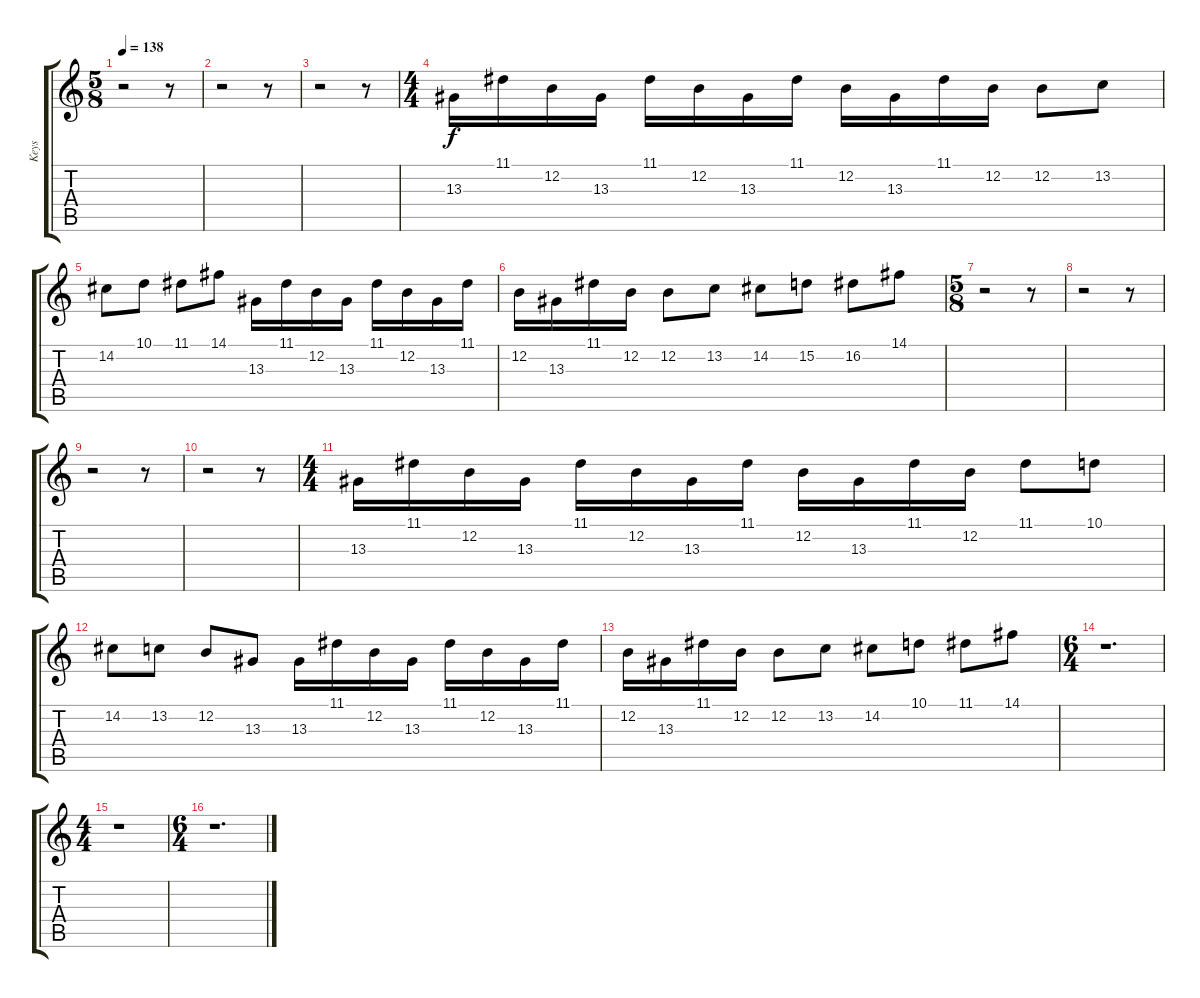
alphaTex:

\track ("Keys" "Keys") {instrument percussiveorgan}
\staff {score tabs}
\tuning (E4 B3 G3 D3 A2 E2) {hide}
\ts (5 8)
\tempo 138
\clef g2
\ks c
r.2{dy f} r.8 |
r.2 r.8 |
r.2 r.8 |
\ts (4 4)
13.3.16 11.1.16 12.2.16 13.3.16 11.1.16 12.2.16 13.3.16 11.1.16 12.2.16 13.3.16 11.1.16 12.2.16 12.2.8 13.2.8 |
14.2.8 10.1.8 11.1.8 14.1.8 13.3.16 11.1.16 12.2.16 13.3.16 11.1.16 12.2.16 13.3.16 11.1.16 |
12.2.16 13.3.16 11.1.16 12.2.16 12.2.8 13.2.8 14.2.8 15.2.8 16.2.8 14.1.8 |
\ts (5 8)
r.2 r.8 |
r.2 r.8 |
r.2 r.8 |
r.2 r.8 |
\ts (4 4)
13.3.16{balance 0 instrument rockorgan} 11.1.16 12.2.16 13.3.16 11.1.16 12.2.16 13.3.16 11.1.16 12.2.16 13.3.16 11.1.16 12.2.16 11.1.8 10.1.8 |
14.2.8 13.2.8 12.2.8 13.3.8 13.3.16 11.1.16 12.2.16 13.3.16 11.1.16 12.2.16 13.3.16 11.1.16 |
12.2.16 13.3.16 11.1.16 12.2.16 12.2.8 13.2.8 14.2.8 10.1.8 11.1.8 14.1.8 |
\ts (6 4)
r.1{d} |
\ts (4 4)
r.1 |
\ts (6 4)
r.1{d}
